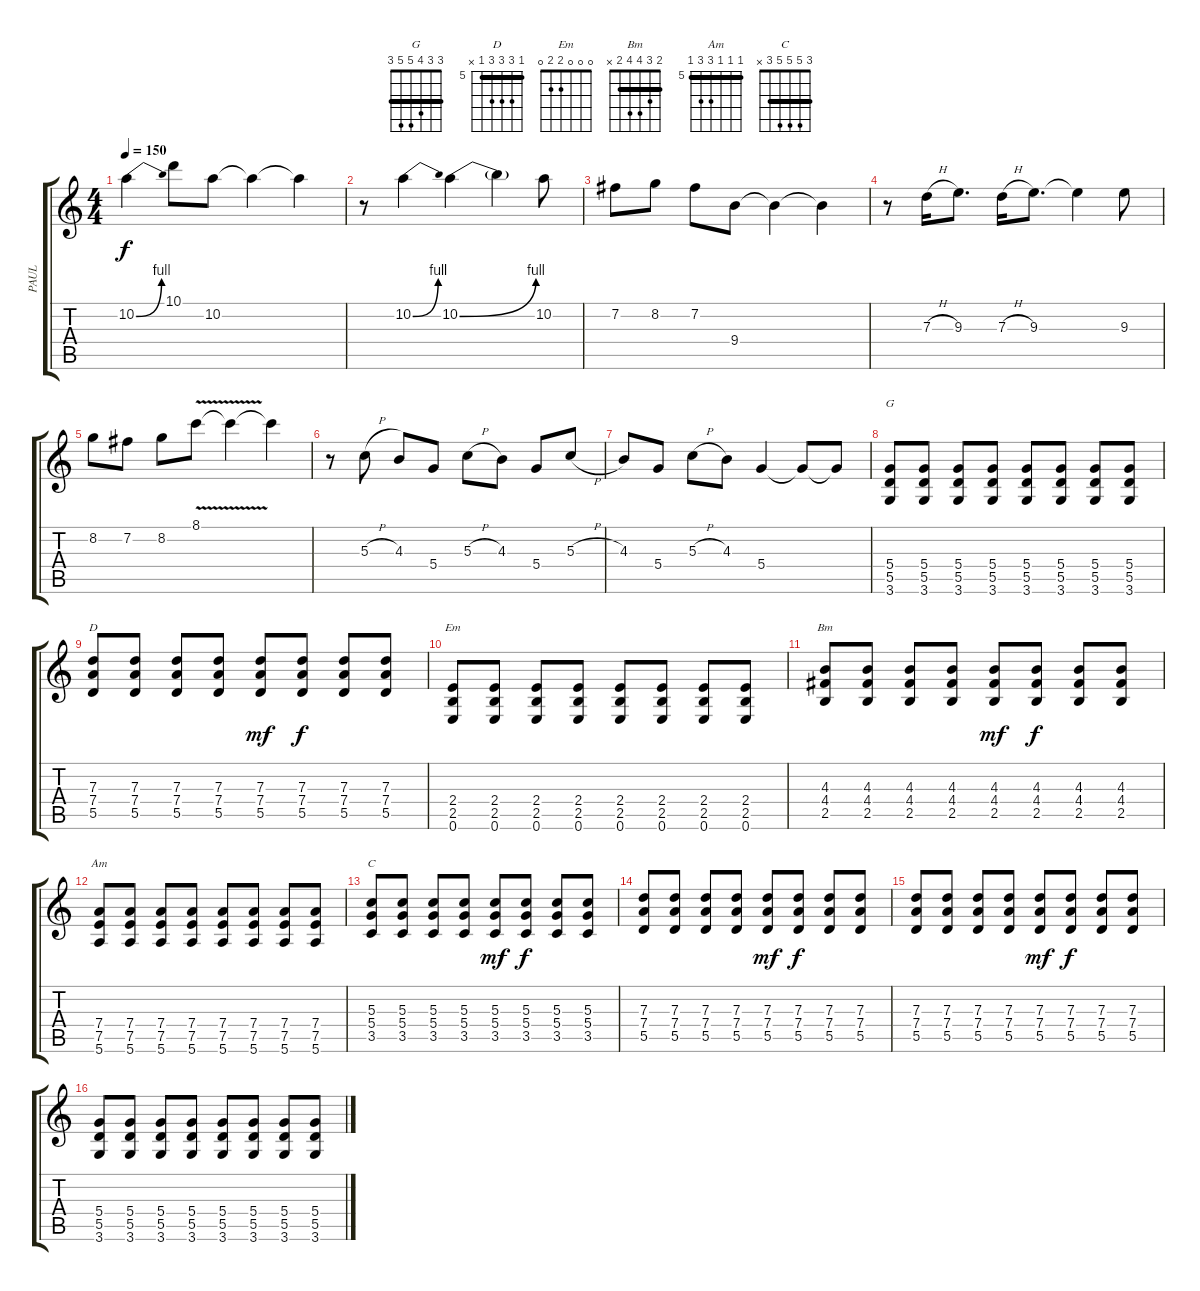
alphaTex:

\track ("PAUL" "PAUL") {instrument overdrivenguitar}
\staff {score tabs}
\tuning (E4 B3 G3 D3 A2 E2) {hide}
\chord ("G" 3 3 4 5 5 3) {barre 3}
\chord ("D" 5 7 7 7 5 x) {firstfret 5 barre 5}
\chord ("Em" 0 0 0 2 2 0)
\chord ("Bm" 2 3 4 4 2 x) {barre 2}
\chord ("Am" 5 5 5 7 7 5) {firstfret 5 barre 5}
\chord ("C" 3 5 5 5 3 x) {barre 3}
\ts (4 4)
\tempo 150
\clef g2
\ks c
10.2{be (bend 0 0 60 4)}.4{dy f} 10.1.8 10.2.8 10.2{t}.4 10.2{t}.4 |
r.8 10.2{be (bend 0 0 60 4)}.4 10.2{be (bend 0 0 60 4)}.4 10.2{t}.4 10.2.8 |
7.2.8 8.2.8 7.2.8 9.4.8 9.4{t}.4 9.4{t}.4 |
r.8 7.3{h}.16 9.3.8{d} 7.3{h}.16 9.3.8{d} 9.3{t}.4 9.3.8 |
8.2.8 7.2.8 8.2.8 8.1{v}.8 8.1{t}.4 8.1{t}.4 |
r.8 5.3{h}.8 4.3.8 5.4.8 5.3{h}.8 4.3.8 5.4.8 5.3{h}.8 |
4.3.8 5.4.8 5.3{h}.8 4.3.8 5.4.4 5.4{t}.8 5.4{t}.8 |
(5.4 5.5 3.6).8{ch "G"} (5.4 5.5 3.6).8 (5.4 5.5 3.6).8 (5.4 5.5 3.6).8 (5.4 5.5 3.6).8 (5.4 5.5 3.6).8 (5.4 5.5 3.6).8 (5.4 5.5 3.6).8 |
(7.3 7.4 5.5).8{ch "D"} (7.3 7.4 5.5).8 (7.3 7.4 5.5).8 (7.3 7.4 5.5).8 (7.3 7.4 5.5).8{dy mf} (7.3 7.4 5.5).8{dy f} (7.3 7.4 5.5).8 (7.3 7.4 5.5).8 |
(2.4 2.5 0.6).8{ch "Em"} (2.4 2.5 0.6).8 (2.4 2.5 0.6).8 (2.4 2.5 0.6).8 (2.4 2.5 0.6).8 (2.4 2.5 0.6).8 (2.4 2.5 0.6).8 (2.4 2.5 0.6).8 |
(4.3 4.4 2.5).8{ch "Bm"} (4.3 4.4 2.5).8 (4.3 4.4 2.5).8 (4.3 4.4 2.5).8 (4.3 4.4 2.5).8{dy mf} (4.3 4.4 2.5).8{dy f} (4.3 4.4 2.5).8 (4.3 4.4 2.5).8 |
(7.4 7.5 5.6).8{ch "Am"} (7.4 7.5 5.6).8 (7.4 7.5 5.6).8 (7.4 7.5 5.6).8 (7.4 7.5 5.6).8 (7.4 7.5 5.6).8 (7.4 7.5 5.6).8 (7.4 7.5 5.6).8 |
(5.3 5.4 3.5).8{ch "C"} (5.3 5.4 3.5).8 (5.3 5.4 3.5).8 (5.3 5.4 3.5).8 (5.3 5.4 3.5).8{dy mf} (5.3 5.4 3.5).8{dy f} (5.3 5.4 3.5).8 (5.3 5.4 3.5).8 |
(7.3 7.4 5.5).8 (7.3 7.4 5.5).8 (7.3 7.4 5.5).8 (7.3 7.4 5.5).8 (7.3 7.4 5.5).8{dy mf} (7.3 7.4 5.5).8{dy f} (7.3 7.4 5.5).8 (7.3 7.4 5.5).8 |
(7.3 7.4 5.5).8 (7.3 7.4 5.5).8 (7.3 7.4 5.5).8 (7.3 7.4 5.5).8 (7.3 7.4 5.5).8{dy mf} (7.3 7.4 5.5).8{dy f} (7.3 7.4 5.5).8 (7.3 7.4 5.5).8 |
(5.4 5.5 3.6).8 (5.4 5.5 3.6).8 (5.4 5.5 3.6).8 (5.4 5.5 3.6).8 (5.4 5.5 3.6).8 (5.4 5.5 3.6).8 (5.4 5.5 3.6).8 (5.4 5.5 3.6).8
